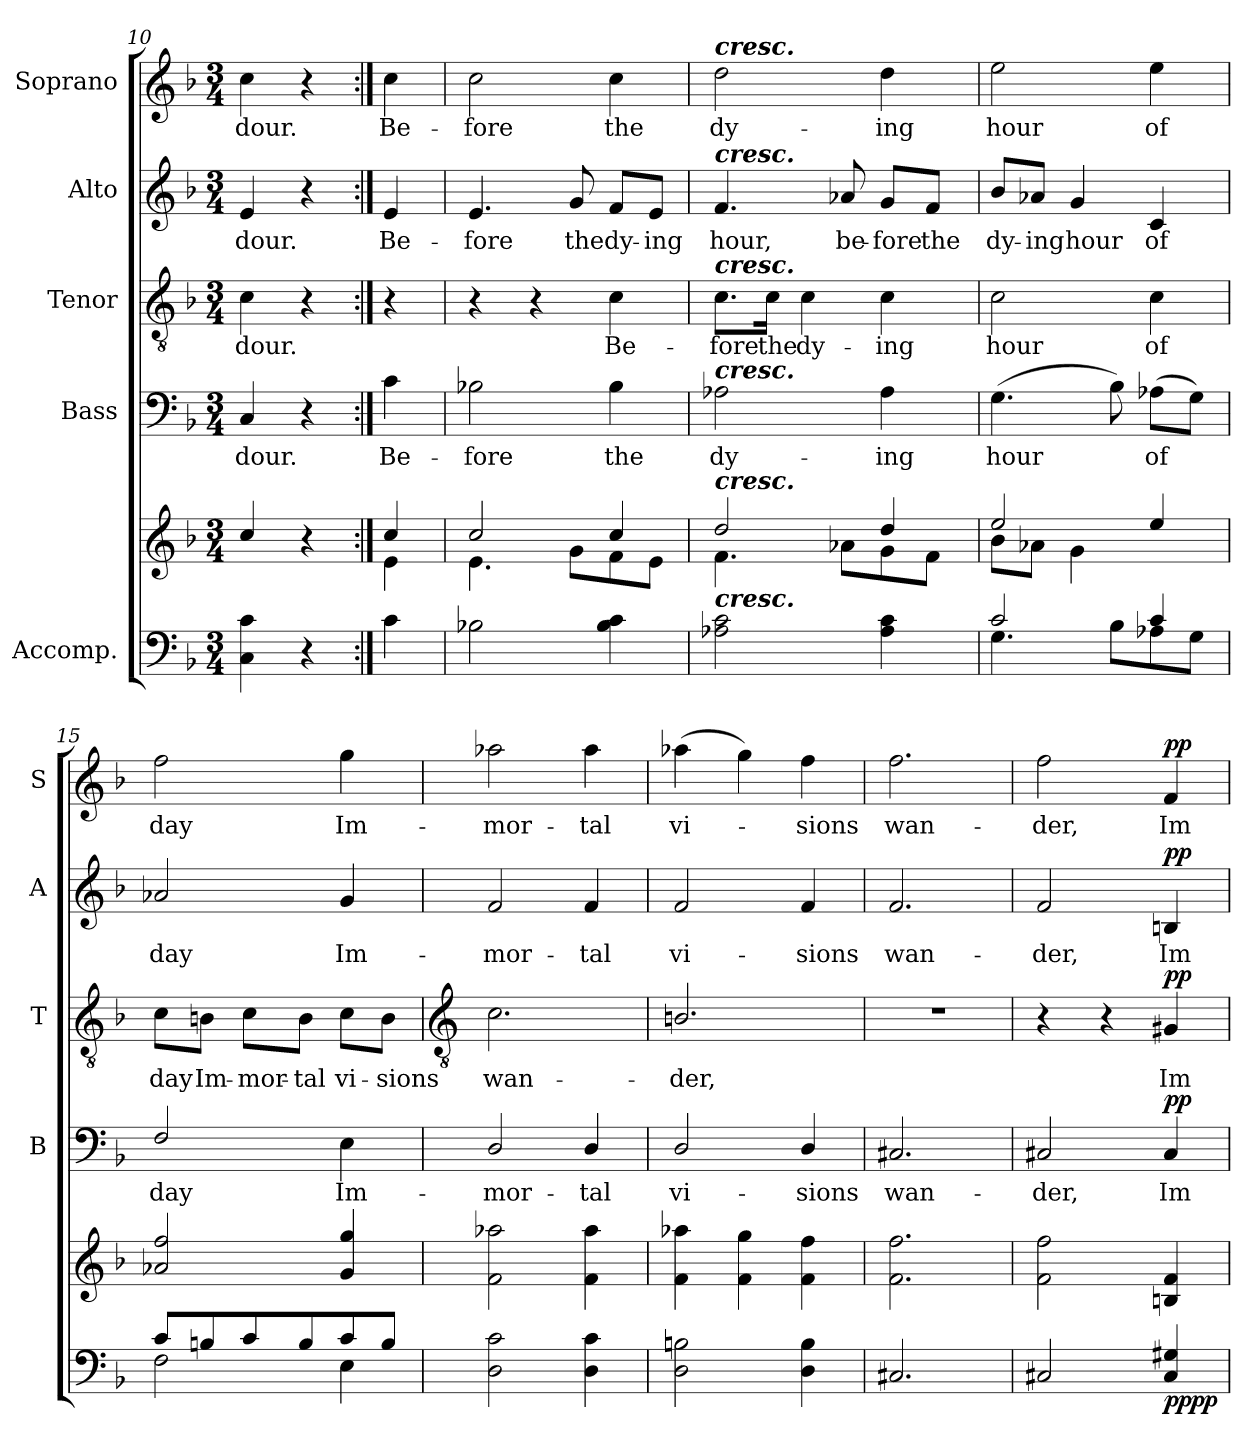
**kern	**kern	**dynam	**kern	**text	**dynam	**kern	**text	**dynam	**kern	**text	**dynam	**kern	**text	**dynam
*part5	*part5	*part5	*part4	*part4	*part4	*part3	*part3	*part3	*part2	*part2	*part2	*part1	*part1	*part1
*staff6	*staff5	*staff5/6	*staff4	*staff4	*staff4	*staff3	*staff3	*staff3	*staff2	*staff2	*staff2	*staff1	*staff1	*staff1
*I"Accomp.	*	*	*I"Bass	*	*	*I"Tenor	*	*	*I"Alto	*	*	*I"Soprano	*	*
*	*	*	*I'B	*	*	*I'T	*	*	*I'A	*	*	*I'S	*	*
!!LO:LB:g=z
*clefF4	*clefG2	*	*clefF4	*	*	*clefGv2	*	*	*clefG2	*	*	*clefG2	*	*
*k[b-]	*k[b-]	*	*k[b-]	*	*	*k[b-]	*	*	*k[b-]	*	*	*k[b-]	*	*
*F:	*F:	*	*F:	*	*	*F:	*	*	*F:	*	*	*F:	*	*
*M3/4	*M3/4	*	*M3/4	*	*	*M3/4	*	*	*M3/4	*	*	*M3/4	*	*
=10	=10	=10	=10	=10	=10	=10	=10	=10	=10	=10	=10	=10	=10	=10
*^	*^	*	*	*	*	*	*	*	*	*	*	*	*	*
!	!	!	!	!	!	!LO:LY:b	!	!	!LO:LY:b	!	!	!LO:LY:b	!	!	!LO:LY:b	!
2ryy	4C\ 4c\	4cc/	2ryy	.	4C	dour.	.	4c	dour.	.	4e	dour.	.	4cc	dour.	.
.	4r	4r	.	.	4r	.	.	4r	.	.	4r	.	.	4r	.	.
=11:|!	=11:|!	=11:|!	=11:|!	=11:|!	=11:|!	=11:|!	=11:|!	=11:|!	=11:|!	=11:|!	=11:|!	=11:|!	=11:|!	=11:|!	=11:|!	=11:|!
!	!	!	!	!	!	!LO:LY:b	!	!	!	!	!	!LO:LY:b	!	!	!LO:LY:b	!
4ryy	4c\	4cc/	4e\	.	4c	Be-	.	4r	.	.	4e	Be-	.	4cc	Be-	.
=12	=12	=12	=12	=12	=12	=12	=12	=12	=12	=12	=12	=12	=12	=12	=12	=12
!	!	!	!	!	!	!LO:LY:b	!	!	!	!	!	!LO:LY:b	!	!	!LO:LY:b	!
2.ryy	2B-X\	2cc/	4.e\	.	2B-X	-fore	.	4r	.	.	4.e	-fore	.	2cc	-fore	.
.	.	.	.	.	.	.	.	4r	.	.	.	.	.	.	.	.
!	!	!	!	!	!	!	!	!	!	!	!	!LO:LY:b	!	!	!	!
.	.	.	8g\L	.	.	.	.	.	.	.	8g	the	.	.	.	.
!	!	!	!	!	!	!LO:LY:b	!	!	!LO:LY:b	!	!	!LO:LY:b	!	!	!LO:LY:b	!
.	4B-\ 4c\	4cc/	8f\	.	4B-	the	.	4c	Be-	.	8f/L	dy-	.	4cc	the	.
!	!	!	!	!	!	!	!	!	!	!	!	!LO:LY:b	!	!	!	!
.	.	.	8e\J	.	.	.	.	.	.	.	8e/J	-ing	.	.	.	.
=13	=13	=13	=13	=13	=13	=13	=13	=13	=13	=13	=13	=13	=13	=13	=13	=13
!	!	!	!	!	!	!	!	!	!	!	!	!	!	!LO:TX:a:Bi:t=cresc.	!	!
!	!	!	!	!	!	!	!	!	!	!	!LO:TX:a:Bi:t=cresc.	!	!	!	!	!
!	!	!	!	!	!	!	!	!LO:TX:a:Bi:t=cresc.	!	!	!	!	!	!	!	!
!	!	!	!	!	!LO:TX:a:Bi:t=cresc.	!	!	!	!	!	!	!	!	!	!	!
!	!	!LO:TX:a:Bi:t=cresc.	!	!	!	!	!	!	!	!	!	!	!	!	!	!
!LO:TX:a:Bi:t=cresc.	!	!	!	!	!	!	!	!	!	!	!	!	!	!	!	!
!	!	!	!	!	!	!LO:LY:b	!	!	!LO:LY:b	!	!	!LO:LY:b	!	!	!LO:LY:b	!
2ryy	2A-X\ 2c\	2dd/	4.f\	.	2A-X	dy-	.	8.c\L	-fore	.	4.f	hour,	.	2dd	dy-	.
!	!	!	!	!	!	!	!	!	!LO:LY:b	!	!	!	!	!	!	!
.	.	.	.	.	.	.	.	16c\Jk	the	.	.	.	.	.	.	.
!	!	!	!	!	!	!	!	!	!LO:LY:b	!	!	!	!	!	!	!
.	.	.	.	.	.	.	.	4c	dy-	.	.	.	.	.	.	.
!	!	!	!	!	!	!	!	!	!	!	!	!LO:LY:b	!	!	!	!
.	.	.	8a-X\L	.	.	.	.	.	.	.	8a-X	be-	.	.	.	.
!	!	!	!	!	!	!LO:LY:b	!	!	!LO:LY:b	!	!	!LO:LY:b	!	!	!LO:LY:b	!
8.ryy	4A-\ 4c\	4dd/	8g\	.	4A-	-ing	.	4c	-ing	.	8g/L	-fore	.	4dd	-ing	.
!	!	!	!	!	!	!	!	!	!	!	!	!LO:LY:b	!	!	!	!
.	.	.	8f\J	.	.	.	.	.	.	.	8f/J	the	.	.	.	.
16ryy	.	.	.	.	.	.	.	.	.	.	.	.	.	.	.	.
=14	=14	=14	=14	=14	=14	=14	=14	=14	=14	=14	=14	=14	=14	=14	=14	=14
!	!	!	!	!	!	!LO:LY:b	!	!	!LO:LY:b	!	!	!LO:LY:b	!	!	!LO:LY:b	!
2c/	4.G\	2ee/	8b-\L	.	(>4.G	hour	.	2c	hour	.	8b-/L	dy-	.	2ee	hour	.
!	!	!	!	!	!	!	!	!	!	!	!	!LO:LY:b	!	!	!	!
.	.	.	8a-X\J	.	.	.	.	.	.	.	8a-X/J	-ing	.	.	.	.
!	!	!	!	!	!	!	!	!	!	!	!	!LO:LY:b	!	!	!	!
.	.	.	4g\	.	.	.	.	.	.	.	4g	hour	.	.	.	.
.	8B-\L	.	.	.	8B-)	.	.	.	.	.	.	.	.	.	.	.
!	!	!	!	!	!	!LO:LY:b	!	!	!LO:LY:b	!	!	!LO:LY:b	!	!	!LO:LY:b	!
4c/	8A-X\	4ee/	4ryy	.	(>8A-XL	of	.	4c	of	.	4c	of	.	4ee	of	.
.	8G\J	.	.	.	8GJ)	.	.	.	.	.	.	.	.	.	.	.
=15	=15	=15	=15	=15	=15	=15	=15	=15	=15	=15	=15	=15	=15	=15	=15	=15
!	!	!	!LO:N:vis=1	!	!	!LO:LY:b	!	!	!LO:LY:b	!	!	!LO:LY:b	!	!	!LO:LY:b	!
8c/L	2F\	2a-X 2ff	2.ryy	.	2F/	day	.	8c\L	day	.	2a-X	day	.	2ff	day	.
!	!	!	!	!	!	!	!	!	!LO:LY:b	!	!	!	!	!	!	!
8Bn/	.	.	.	.	.	.	.	8Bn\J	Im-	.	.	.	.	.	.	.
!	!	!	!	!	!	!	!	!	!LO:LY:b	!	!	!	!	!	!	!
8c/	.	.	.	.	.	.	.	8c\L	-mor-	.	.	.	.	.	.	.
!	!	!	!	!	!	!	!	!	!LO:LY:b	!	!	!	!	!	!	!
8B/	.	.	.	.	.	.	.	8B\J	-tal	.	.	.	.	.	.	.
!	!	!	!	!	!	!LO:LY:b	!	!	!LO:LY:b	!	!	!LO:LY:b	!	!	!LO:LY:b	!
8c/	4E\	4g 4gg	.	.	4E	Im-	.	8c\L	vi-	.	4g	Im-	.	4gg	Im-	.
!	!	!	!	!	!	!	!	!	!LO:LY:b	!	!	!	!	!	!	!
8B/J	.	.	.	.	.	.	.	8B\J	-sions	.	.	.	.	.	.	.
*v	*v	*	*	*	*	*	*	*	*	*	*	*	*	*	*	*
*	*v	*v	*	*	*	*	*	*	*	*	*	*	*	*	*
!!LO:LB:g=z
=16	=16	=16	=16	=16	=16	=16	=16	=16	=16	=16	=16	=16	=16	=16
*	*	*	*	*	*	*clefGv2	*	*	*	*	*	*	*	*
!	!	!	!	!LO:LY:b	!	!	!LO:LY:b	!	!	!LO:LY:b	!	!	!LO:LY:b	!
2D 2c	2f 2aa-X	.	2D/	-mor-	.	2.c	wan-	.	2f	-mor-	.	2aa-X	-mor-	.
!	!	!	!	!LO:LY:b	!	!	!	!	!	!LO:LY:b	!	!	!LO:LY:b	!
4D 4c	4f 4aa-	.	4D/	-tal	.	.	.	.	4f	-tal	.	4aa-	-tal	.
=17	=17	=17	=17	=17	=17	=17	=17	=17	=17	=17	=17	=17	=17	=17
!	!	!	!	!LO:LY:b	!	!	!LO:LY:b	!	!	!LO:LY:b	!	!	!LO:LY:b	!
2D 2Bn	4f 4aa-X	.	2D/	vi-	.	2.Bn/	-der,	.	2f	vi-	.	(>4aa-X	vi-	.
.	4f 4gg	.	.	.	.	.	.	.	.	.	.	4gg)	.	.
!	!	!	!	!LO:LY:b	!	!	!	!	!	!LO:LY:b	!	!	!LO:LY:b	!
4D 4B	4f 4ff	.	4D/	-sions	.	.	.	.	4f	-sions	.	4ff	sions	.
=18	=18	=18	=18	=18	=18	=18	=18	=18	=18	=18	=18	=18	=18	=18
!	!	!	!	!LO:LY:b	!	!LO:N:vis=1	!	!	!	!LO:LY:b	!	!	!LO:LY:b	!
2.C#X/	2.f 2.ff	.	2.C#X	wan-	.	2.r	.	.	2.f	wan-	.	2.ff	wan-	.
=19	=19	=19	=19	=19	=19	=19	=19	=19	=19	=19	=19	=19	=19	=19
!	!	!	!	!LO:LY:b	!	!	!	!	!	!LO:LY:b	!	!	!LO:LY:b	!
2C#X/	2f 2ff	.	2C#X	-der,	.	4r	.	.	2f	-der,	.	2ff	-der,	.
.	.	.	.	.	.	4r	.	.	.	.	.	.	.	.
!	!	!LO:DY:b=2	!	!LO:LY:b	!	!	!LO:LY:b	!	!	!LO:LY:b	!	!	!LO:LY:b	!
!	!	!LO:DY:n=1:b	!	!	!LO:DY:b	!	!	!LO:DY:b	!	!	!LO:DY:b	!	!	!LO:DY:b
4C#/ 4G#X/	4Bn 4f	pp pp	4C#	Im-	pp	4G#X	Im-	pp	4Bn	Im-	pp	4f	Im-	pp
=	=	=	=	=	=	=	=	=	=	=	=	=	=	=
*-	*-	*-	*-	*-	*-	*-	*-	*-	*-	*-	*-	*-	*-	*-
